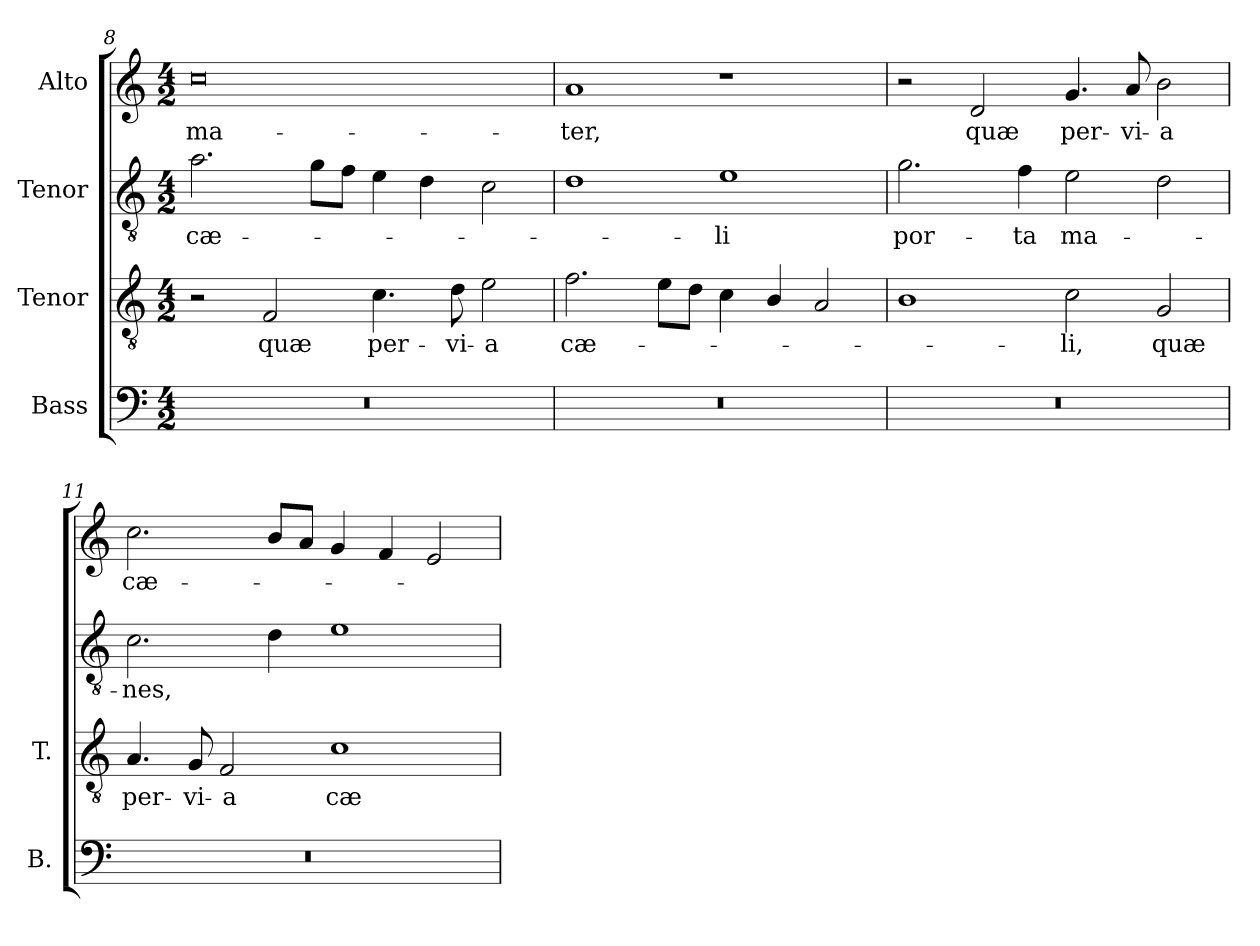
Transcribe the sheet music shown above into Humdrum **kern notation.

**kern	**kern	**text	**kern	**text	**kern	**text
*part4	*part3	*part3	*part2	*part2	*part1	*part1
*staff4	*staff3	*staff3	*staff2	*staff2	*staff1	*staff1
*I"Bass	*I"Tenor	*	*I"Tenor	*	*I"Alto	*
*I'B.	*I'T.	*	*	*	*	*
*clefF4	*clefGv2	*	*clefGv2	*	*clefG2	*
*	*ITrd7c12	*	*ITrd7c12	*	*	*
*k[]	*k[]	*	*k[]	*	*k[]	*
*C:	*C:	*	*C:	*	*C:	*
*M4/2	*M4/2	*	*M4/2	*	*M4/2	*
=8	=8	=8	=8	=8	=8	=8
!LO:N:vis=1	!	!	!	!	!	!
!	!	!	!	!LO:LY:b:color=#000000	!	!
!	!	!	!	!	!	!LO:LY:b:color=#000000
0r	2r	.	2.Ai\	cæ-	0cci	ma-
!	!	!LO:LY:b:color=#000000	!	!	!	!
.	2FFi/	quæ	.	.	.	.
.	.	.	8Gi\L	.	.	.
.	.	.	8Fi\J	.	.	.
!	!	!LO:LY:b:color=#000000	!	!	!	!
.	4.Ci\	per-	4Ei\	.	.	.
.	.	.	4Di\	.	.	.
!	!	!LO:LY:b:color=#000000	!	!	!	!
.	8Di\	-vi-	.	.	.	.
!	!	!LO:LY:b:color=#000000	!	!	!	!
.	2Ei\	-a	2Ci\	.	.	.
!!LO:LB:g=z
=9	=9	=9	=9	=9	=9	=9
!LO:N:vis=1	!	!	!	!	!	!
!	!	!LO:LY:b:color=#000000	!	!	!	!
!	!	!	!	!	!	!LO:LY:b:color=#000000
0r	2.Fi\	cæ-	1Di	.	1ai	-ter,
.	8Ei\L	.	.	.	.	.
.	8Di\J	.	.	.	.	.
!	!	!	!	!LO:LY:b:color=#000000	!	!
.	4Ci\	.	1Ei	-li	1r	.
.	4BBi/	.	.	.	.	.
.	2AAi/	.	.	.	.	.
=10	=10	=10	=10	=10	=10	=10
!LO:N:vis=1	!	!	!	!	!	!
!	!	!	!	!LO:LY:b:color=#000000	!	!
0r	1BBi	.	2.Gi\	por-	2r	.
!	!	!	!	!	!	!LO:LY:b:color=#000000
.	.	.	.	.	2di/	quæ
!	!	!	!	!LO:LY:b:color=#000000	!	!
.	.	.	4Fi\	-ta	.	.
!	!	!LO:LY:b:color=#000000	!	!	!	!
!	!	!	!	!LO:LY:b:color=#000000	!	!
!	!	!	!	!	!	!LO:LY:b:color=#000000
.	2Ci\	-li,	2Ei\	ma-	4.gi/	per-
!	!	!	!	!	!	!LO:LY:b:color=#000000
.	.	.	.	.	8ai/	-vi-
!	!	!LO:LY:b:color=#000000	!	!	!	!
!	!	!	!	!	!	!LO:LY:b:color=#000000
.	2GGi/	quæ	2Di\	.	2bi\	-a
=11	=11	=11	=11	=11	=11	=11
!LO:N:vis=1	!	!	!	!	!	!
!	!	!LO:LY:b:color=#000000	!	!	!	!
!	!	!	!	!LO:LY:b:color=#000000	!	!
!	!	!	!	!	!	!LO:LY:b:color=#000000
0r	4.AAi/	per-	2.Ci\	-nes,	2.cci\	cæ-
!	!	!LO:LY:b:color=#000000	!	!	!	!
.	8GGi/	-vi-	.	.	.	.
!	!	!LO:LY:b:color=#000000	!	!	!	!
.	2FFi/	-a	.	.	.	.
.	.	.	4Di\	.	8bi/L	.
.	.	.	.	.	8ai/J	.
!	!	!LO:LY:b:color=#000000	!	!	!	!
.	1Ci	cæ-	1Ei	.	4gi/	.
.	.	.	.	.	4fi/	.
.	.	.	.	.	2ei/	.
=	=	=	=	=	=	=
*-	*-	*-	*-	*-	*-	*-
